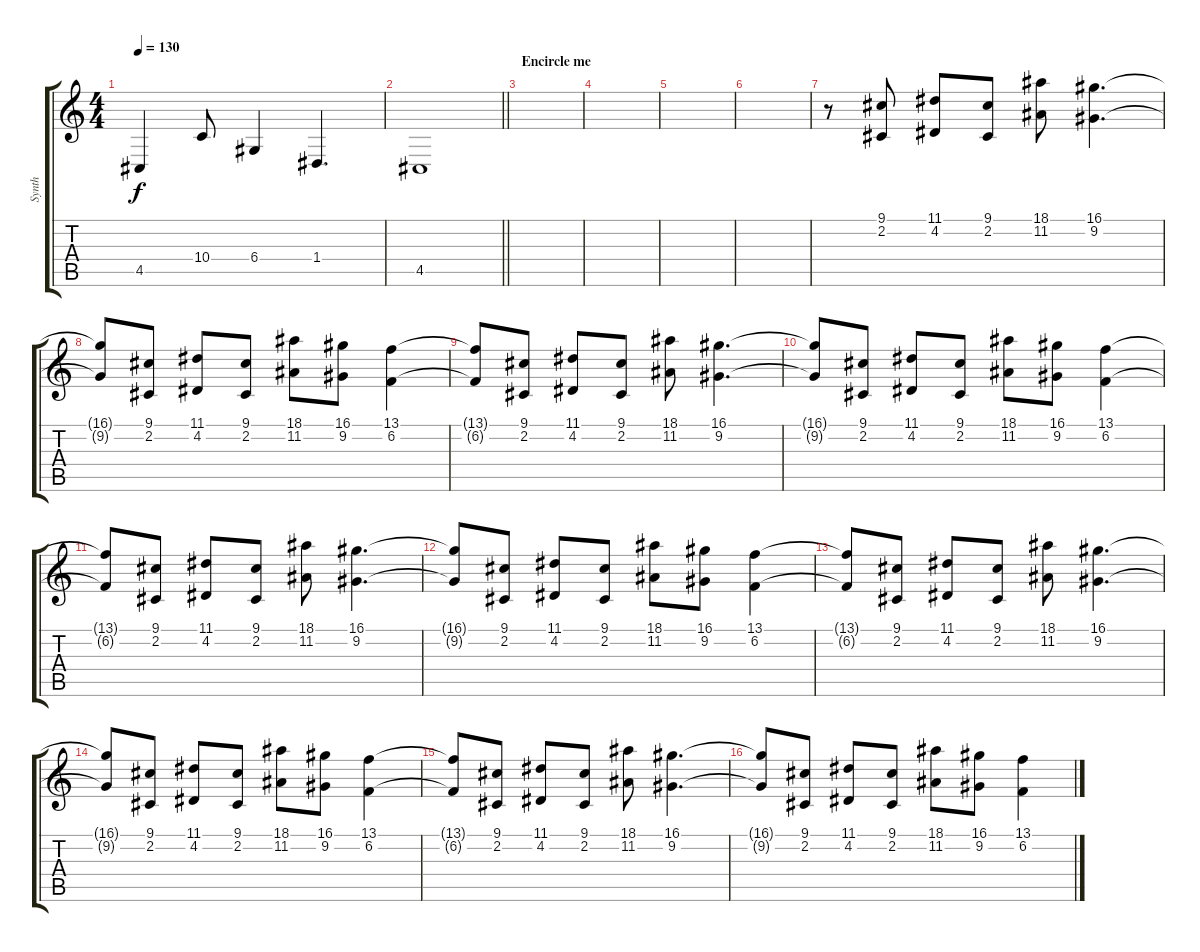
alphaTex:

\track ("Synth" "Synth") {instrument lead2sawtooth}
\staff {score tabs}
\tuning (E4 B3 G3 D3 A2 E2) {hide}
\ts (4 4)
\tempo 130
\clef g2
\ks c
4.5.4{dy f} 10.4.8 6.4.4 1.4.4{d} |
\barLineRight lightlight
4.5.1 |
\section ("" "Encircle me")
|
|
|
|
r.8 (9.1 2.2).8 (11.1 4.2).8 (9.1 2.2).8 (18.1 11.2).8 (16.1 9.2).4{d} |
(16.1{t} 9.2{t}).8 (9.1 2.2).8 (11.1 4.2).8 (9.1 2.2).8 (18.1 11.2).8 (16.1 9.2).8 (13.1 6.2).4 |
(13.1{t} 6.2{t}).8 (9.1 2.2).8 (11.1 4.2).8 (9.1 2.2).8 (18.1 11.2).8 (16.1 9.2).4{d} |
(16.1{t} 9.2{t}).8 (9.1 2.2).8 (11.1 4.2).8 (9.1 2.2).8 (18.1 11.2).8 (16.1 9.2).8 (13.1 6.2).4 |
(13.1{t} 6.2{t}).8 (9.1 2.2).8 (11.1 4.2).8 (9.1 2.2).8 (18.1 11.2).8 (16.1 9.2).4{d} |
(16.1{t} 9.2{t}).8 (9.1 2.2).8 (11.1 4.2).8 (9.1 2.2).8 (18.1 11.2).8 (16.1 9.2).8 (13.1 6.2).4 |
(13.1{t} 6.2{t}).8 (9.1 2.2).8 (11.1 4.2).8 (9.1 2.2).8 (18.1 11.2).8 (16.1 9.2).4{d} |
(16.1{t} 9.2{t}).8 (9.1 2.2).8 (11.1 4.2).8 (9.1 2.2).8 (18.1 11.2).8 (16.1 9.2).8 (13.1 6.2).4 |
(13.1{t} 6.2{t}).8 (9.1 2.2).8 (11.1 4.2).8 (9.1 2.2).8 (18.1 11.2).8 (16.1 9.2).4{d} |
(16.1{t} 9.2{t}).8 (9.1 2.2).8 (11.1 4.2).8 (9.1 2.2).8 (18.1 11.2).8 (16.1 9.2).8 (13.1 6.2).4
